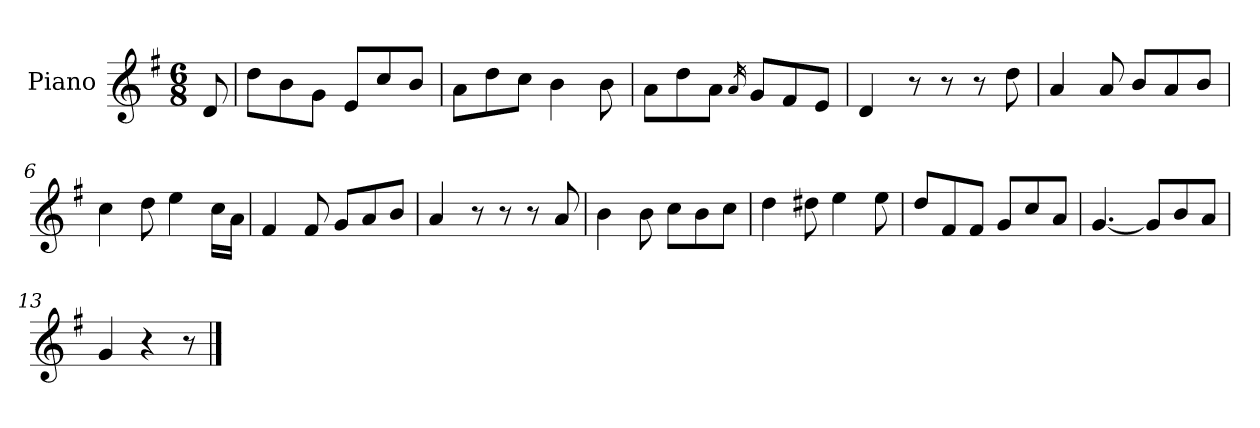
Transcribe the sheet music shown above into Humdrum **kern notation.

**kern
*part1
*staff1
*I"Piano
*I'Pno.
*clefG2
*k[f#]
*M6/8
=
8d/
=1
8dd\L
8b\
8g\J
8e/L
8cc/
8b/J
=2
8a\L
8dd\
8cc\J
4b\
8b\
=3
8a\L
8dd\
8a\J
16qa/
8g/L
8f#/
8e/J
=4
4d/
8r
8r
8r
8dd\
=5
4a/
8a/
8b/L
8a/
8b/J
=6
4cc\
8dd\
4ee\
16cc\LL
16a\JJ
=7
4f#/
8f#/
8g/L
8a/
8b/J
=8
4a/
8r
8r
8r
8a/
=9
4b\
8b\
8cc\L
8b\
8cc\J
=10
4dd\
8dd#X\
4ee\
8ee\
=11
8dd/L
8f#/
8f#/J
8g/L
8cc/
8a/J
=12
[4.g/
8g/L]
8b/
8a/J
=13
4g/
4r
8r
==
*-
